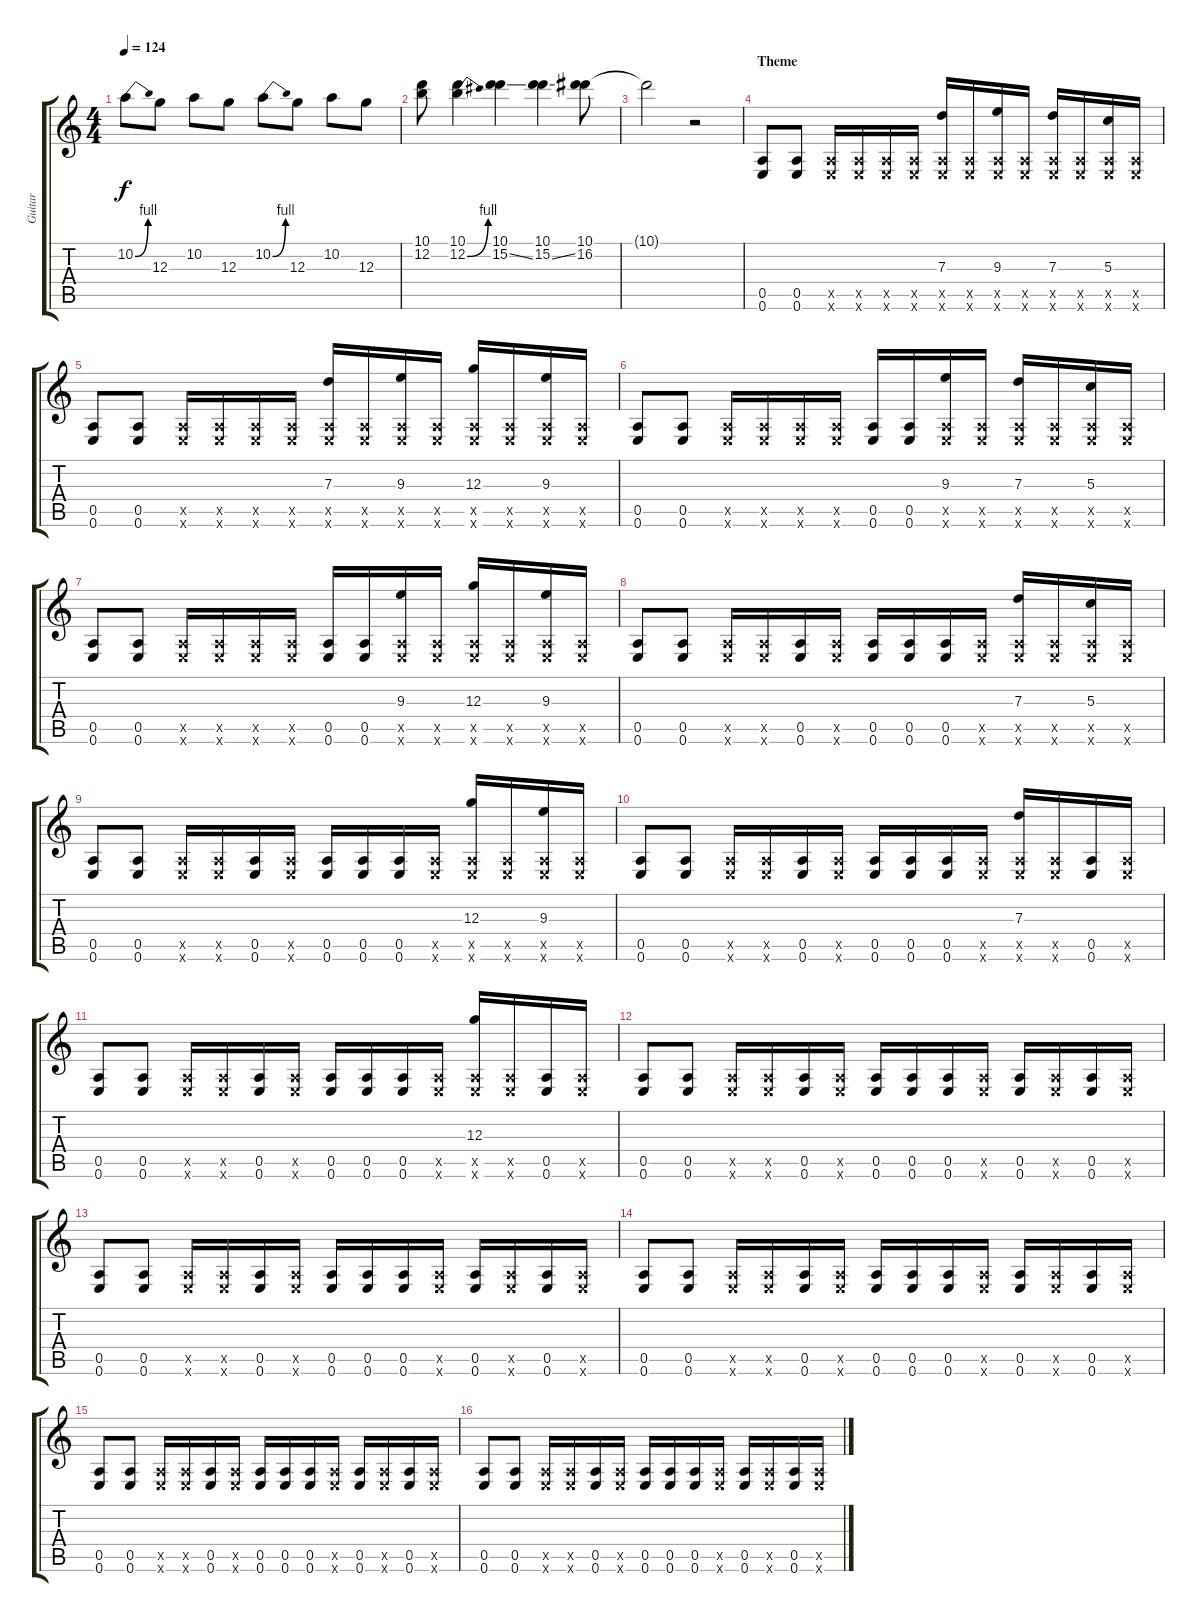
\track ("Guitar" "Guitar") {instrument distortionguitar}
\staff {score tabs}
\tuning (E4 B3 G3 D3 A2 E2) {hide}
\ts (4 4)
\tempo 124
\clef g2
\ks c
10.2{be (bend 0 0 60 4)}.8{dy f} 12.3.8 10.2.8 12.3.8 10.2{be (bend 0 0 60 4)}.8 12.3.8 10.2.8 12.3.8 |
(10.1 12.2).8 (10.1 12.2{be (bend 0 0 60 4)}).4 (10.1 15.2{ss}).4 (10.1 15.2{ss}).4 (10.1 16.2).8 |
10.1{t}.2 r.2 |
\section ("" "Theme")
(0.5 0.6).8 (0.5 0.6).8 (0.5{x} 0.6{x}).16 (0.5{x} 0.6{x}).16 (0.5{x} 0.6{x}).16 (0.5{x} 0.6{x}).16 (7.3 0.5{x} 0.6{x}).16 (0.5{x} 0.6{x}).16 (9.3 0.5{x} 0.6{x}).16 (0.5{x} 0.6{x}).16 (7.3 0.5{x} 0.6{x}).16 (0.5{x} 0.6{x}).16 (5.3 0.5{x} 0.6{x}).16 (0.5{x} 0.6{x}).16 |
(0.5 0.6).8 (0.5 0.6).8 (0.5{x} 0.6{x}).16 (0.5{x} 0.6{x}).16 (0.5{x} 0.6{x}).16 (0.5{x} 0.6{x}).16 (7.3 0.5{x} 0.6{x}).16 (0.5{x} 0.6{x}).16 (9.3 0.5{x} 0.6{x}).16 (0.5{x} 0.6{x}).16 (12.3 0.5{x} 0.6{x}).16 (0.5{x} 0.6{x}).16 (9.3 0.5{x} 0.6{x}).16 (0.5{x} 0.6{x}).16 |
(0.5 0.6).8 (0.5 0.6).8 (0.5{x} 0.6{x}).16 (0.5{x} 0.6{x}).16 (0.5{x} 0.6{x}).16 (0.5{x} 0.6{x}).16 (0.5 0.6).16 (0.5 0.6).16 (9.3 0.5{x} 0.6{x}).16 (0.5{x} 0.6{x}).16 (7.3 0.5{x} 0.6{x}).16 (0.5{x} 0.6{x}).16 (5.3 0.5{x} 0.6{x}).16 (0.5{x} 0.6{x}).16 |
(0.5 0.6).8 (0.5 0.6).8 (0.5{x} 0.6{x}).16 (0.5{x} 0.6{x}).16 (0.5{x} 0.6{x}).16 (0.5{x} 0.6{x}).16 (0.5 0.6).16 (0.5 0.6).16 (9.3 0.5{x} 0.6{x}).16 (0.5{x} 0.6{x}).16 (12.3 0.5{x} 0.6{x}).16 (0.5{x} 0.6{x}).16 (9.3 0.5{x} 0.6{x}).16 (0.5{x} 0.6{x}).16 |
(0.5 0.6).8 (0.5 0.6).8 (0.5{x} 0.6{x}).16 (0.5{x} 0.6{x}).16 (0.5 0.6).16 (0.5{x} 0.6{x}).16 (0.5 0.6).16 (0.5 0.6).16 (0.5 0.6).16 (0.5{x} 0.6{x}).16 (7.3 0.5{x} 0.6{x}).16 (0.5{x} 0.6{x}).16 (5.3 0.5{x} 0.6{x}).16 (0.5{x} 0.6{x}).16 |
(0.5 0.6).8 (0.5 0.6).8 (0.5{x} 0.6{x}).16 (0.5{x} 0.6{x}).16 (0.5 0.6).16 (0.5{x} 0.6{x}).16 (0.5 0.6).16 (0.5 0.6).16 (0.5 0.6).16 (0.5{x} 0.6{x}).16 (12.3 0.5{x} 0.6{x}).16 (0.5{x} 0.6{x}).16 (9.3 0.5{x} 0.6{x}).16 (0.5{x} 0.6{x}).16 |
(0.5 0.6).8 (0.5 0.6).8 (0.5{x} 0.6{x}).16 (0.5{x} 0.6{x}).16 (0.5 0.6).16 (0.5{x} 0.6{x}).16 (0.5 0.6).16 (0.5 0.6).16 (0.5 0.6).16 (0.5{x} 0.6{x}).16 (7.3 0.5{x} 0.6{x}).16 (0.5{x} 0.6{x}).16 (0.5 0.6).16 (0.5{x} 0.6{x}).16 |
(0.5 0.6).8 (0.5 0.6).8 (0.5{x} 0.6{x}).16 (0.5{x} 0.6{x}).16 (0.5 0.6).16 (0.5{x} 0.6{x}).16 (0.5 0.6).16 (0.5 0.6).16 (0.5 0.6).16 (0.5{x} 0.6{x}).16 (12.3 0.5{x} 0.6{x}).16 (0.5{x} 0.6{x}).16 (0.5 0.6).16 (0.5{x} 0.6{x}).16 |
(0.5 0.6).8 (0.5 0.6).8 (0.5{x} 0.6{x}).16 (0.5{x} 0.6{x}).16 (0.5 0.6).16 (0.5{x} 0.6{x}).16 (0.5 0.6).16 (0.5 0.6).16 (0.5 0.6).16 (0.5{x} 0.6{x}).16 (0.5 0.6).16 (0.5{x} 0.6{x}).16 (0.5 0.6).16 (0.5{x} 0.6{x}).16 |
(0.5 0.6).8 (0.5 0.6).8 (0.5{x} 0.6{x}).16 (0.5{x} 0.6{x}).16 (0.5 0.6).16 (0.5{x} 0.6{x}).16 (0.5 0.6).16 (0.5 0.6).16 (0.5 0.6).16 (0.5{x} 0.6{x}).16 (0.5 0.6).16 (0.5{x} 0.6{x}).16 (0.5 0.6).16 (0.5{x} 0.6{x}).16 |
(0.5 0.6).8 (0.5 0.6).8 (0.5{x} 0.6{x}).16 (0.5{x} 0.6{x}).16 (0.5 0.6).16 (0.5{x} 0.6{x}).16 (0.5 0.6).16 (0.5 0.6).16 (0.5 0.6).16 (0.5{x} 0.6{x}).16 (0.5 0.6).16 (0.5{x} 0.6{x}).16 (0.5 0.6).16 (0.5{x} 0.6{x}).16 |
(0.5 0.6).8 (0.5 0.6).8 (0.5{x} 0.6{x}).16 (0.5{x} 0.6{x}).16 (0.5 0.6).16 (0.5{x} 0.6{x}).16 (0.5 0.6).16 (0.5 0.6).16 (0.5 0.6).16 (0.5{x} 0.6{x}).16 (0.5 0.6).16 (0.5{x} 0.6{x}).16 (0.5 0.6).16 (0.5{x} 0.6{x}).16 |
(0.5 0.6).8 (0.5 0.6).8 (0.5{x} 0.6{x}).16 (0.5{x} 0.6{x}).16 (0.5 0.6).16 (0.5{x} 0.6{x}).16 (0.5 0.6).16 (0.5 0.6).16 (0.5 0.6).16 (0.5{x} 0.6{x}).16 (0.5 0.6).16 (0.5{x} 0.6{x}).16 (0.5 0.6).16 (0.5{x} 0.6{x}).16
